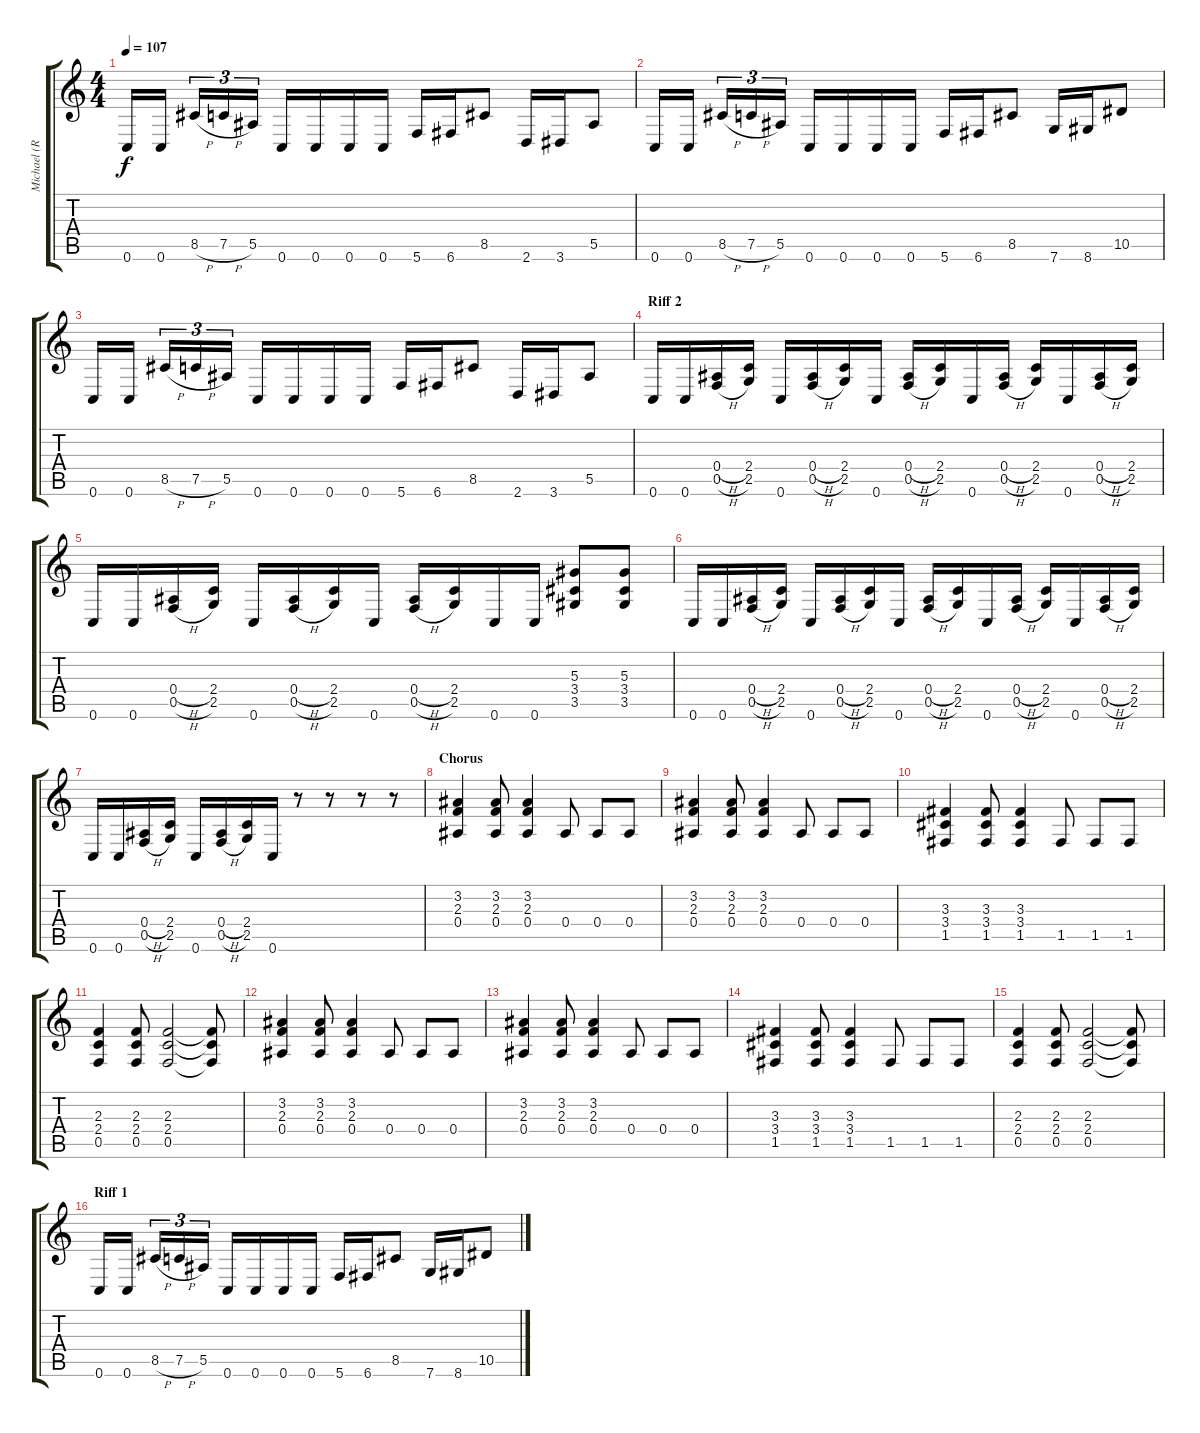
\track ("Michael (R)" "Michael (R") {instrument overdrivenguitar}
\staff {score tabs}
\tuning (C4 G3 Eb3 Bb2 F2 C2) {hide}
\ts (4 4)
\tempo 107
\clef g2
\ks c
0.6.16{dy f} 0.6.16 8.5{h}.16{tu (3 2)} 7.5{h}.16{tu (3 2)} 5.5.16{tu (3 2)} 0.6.16 0.6.16 0.6.16 0.6.16 5.6.16 6.6.16 8.5.8 2.6.16 3.6.16 5.5.8 |
0.6.16 0.6.16 8.5{h}.16{tu (3 2)} 7.5{h}.16{tu (3 2)} 5.5.16{tu (3 2)} 0.6.16 0.6.16 0.6.16 0.6.16 5.6.16 6.6.16 8.5.8 7.6.16 8.6.16 10.5.8 |
0.6.16 0.6.16 8.5{h}.16{tu (3 2)} 7.5{h}.16{tu (3 2)} 5.5.16{tu (3 2)} 0.6.16 0.6.16 0.6.16 0.6.16 5.6.16 6.6.16 8.5.8 2.6.16 3.6.16 5.5.8 |
\section ("" "Riff 2")
0.6.16 0.6.16 (0.4{h} 0.5{h}).16 (2.4 2.5).16 0.6.16 (0.4{h} 0.5{h}).16 (2.4 2.5).16 0.6.16 (0.4{h} 0.5{h}).16 (2.4 2.5).16 0.6.16 (0.4{h} 0.5{h}).16 (2.4 2.5).16 0.6.16 (0.4{h} 0.5{h}).16 (2.4 2.5).16 |
0.6.16 0.6.16 (0.4{h} 0.5{h}).16 (2.4 2.5).16 0.6.16 (0.4{h} 0.5{h}).16 (2.4 2.5).16 0.6.16 (0.4{h} 0.5{h}).16 (2.4 2.5).16 0.6.16 0.6.16 (5.3 3.4 3.5).8 (5.3 3.4 3.5).8 |
0.6.16 0.6.16 (0.4{h} 0.5{h}).16 (2.4 2.5).16 0.6.16 (0.4{h} 0.5{h}).16 (2.4 2.5).16 0.6.16 (0.4{h} 0.5{h}).16 (2.4 2.5).16 0.6.16 (0.4{h} 0.5{h}).16 (2.4 2.5).16 0.6.16 (0.4{h} 0.5{h}).16 (2.4 2.5).16 |
0.6.16 0.6.16 (0.4{h} 0.5{h}).16 (2.4 2.5).16 0.6.16 (0.4{h} 0.5{h}).16 (2.4 2.5).16 0.6.16 r.8 r.8 r.8 r.8 |
\section ("" "Chorus")
(3.2 2.3 0.4).4 (3.2 2.3 0.4).8 (3.2 2.3 0.4).4 0.4.8 0.4.8 0.4.8 |
(3.2 2.3 0.4).4 (3.2 2.3 0.4).8 (3.2 2.3 0.4).4 0.4.8 0.4.8 0.4.8 |
(3.3 3.4 1.5).4 (3.3 3.4 1.5).8 (3.3 3.4 1.5).4 1.5.8 1.5.8 1.5.8 |
(2.3 2.4 0.5).4 (2.3 2.4 0.5).8 (2.3 2.4 0.5).2 (2.3{t} 2.4{t} 0.5{t}).8 |
(3.2 2.3 0.4).4 (3.2 2.3 0.4).8 (3.2 2.3 0.4).4 0.4.8 0.4.8 0.4.8 |
(3.2 2.3 0.4).4 (3.2 2.3 0.4).8 (3.2 2.3 0.4).4 0.4.8 0.4.8 0.4.8 |
(3.3 3.4 1.5).4 (3.3 3.4 1.5).8 (3.3 3.4 1.5).4 1.5.8 1.5.8 1.5.8 |
(2.3 2.4 0.5).4 (2.3 2.4 0.5).8 (2.3 2.4 0.5).2 (2.3{t} 2.4{t} 0.5{t}).8 |
\section ("" "Riff 1")
0.6.16 0.6.16 8.5{h}.16{tu (3 2)} 7.5{h}.16{tu (3 2)} 5.5.16{tu (3 2)} 0.6.16 0.6.16 0.6.16 0.6.16 5.6.16 6.6.16 8.5.8 7.6.16 8.6.16 10.5.8
